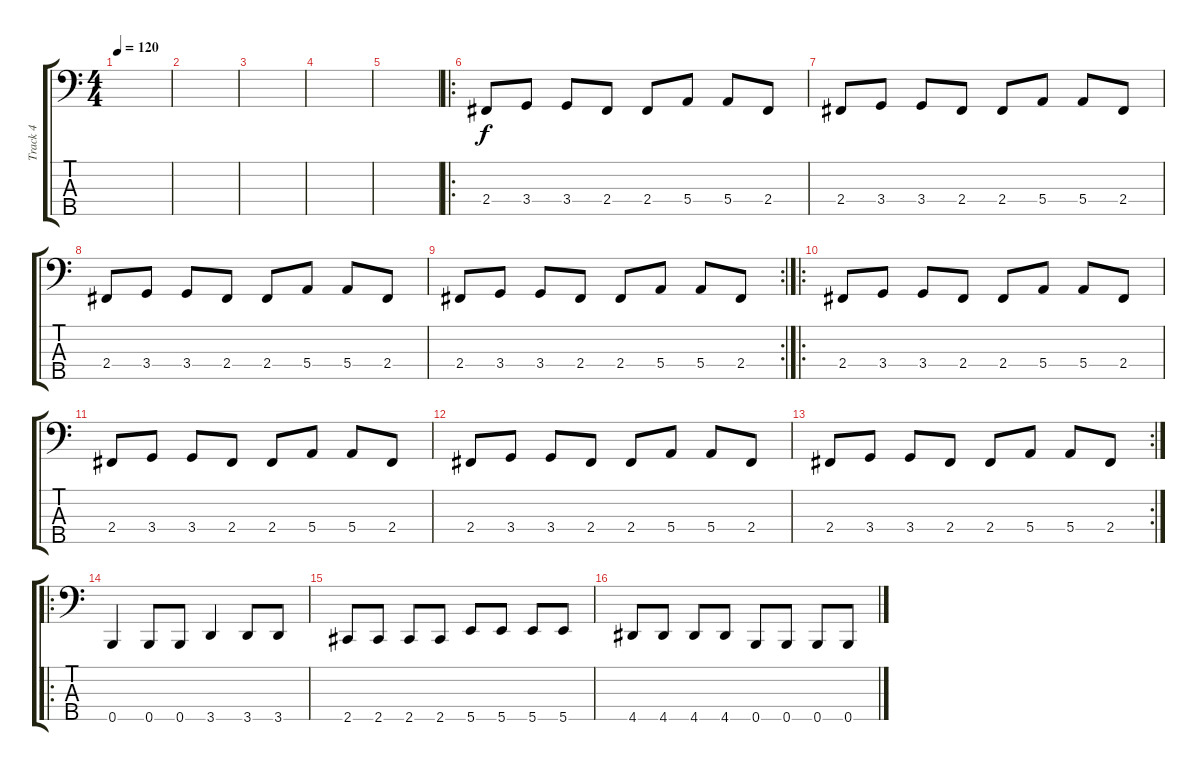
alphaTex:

\track ("Track 4" "Track 4") {instrument electricbasspick}
\staff {score tabs}
\tuning (G2 D2 A1 E1 B0) {hide}
\ts (4 4)
\tempo 120
\clef f4
\ks c
|
|
|
|
|
\ro
2.4.8 3.4.8 3.4.8 2.4.8 2.4.8 5.4.8 5.4.8 2.4.8 |
2.4.8 3.4.8 3.4.8 2.4.8 2.4.8 5.4.8 5.4.8 2.4.8 |
2.4.8 3.4.8 3.4.8 2.4.8 2.4.8 5.4.8 5.4.8 2.4.8 |
\rc 2
2.4.8 3.4.8 3.4.8 2.4.8 2.4.8 5.4.8 5.4.8 2.4.8 |
\ro
2.4.8 3.4.8 3.4.8 2.4.8 2.4.8 5.4.8 5.4.8 2.4.8 |
2.4.8 3.4.8 3.4.8 2.4.8 2.4.8 5.4.8 5.4.8 2.4.8 |
2.4.8 3.4.8 3.4.8 2.4.8 2.4.8 5.4.8 5.4.8 2.4.8 |
\rc 2
2.4.8 3.4.8 3.4.8 2.4.8 2.4.8 5.4.8 5.4.8 2.4.8 |
\ro
0.5.4 0.5.8 0.5.8 3.5.4 3.5.8 3.5.8 |
2.5.8 2.5.8 2.5.8 2.5.8 5.5.8 5.5.8 5.5.8 5.5.8 |
4.5.8 4.5.8 4.5.8 4.5.8 0.5.8 0.5.8 0.5.8 0.5.8
